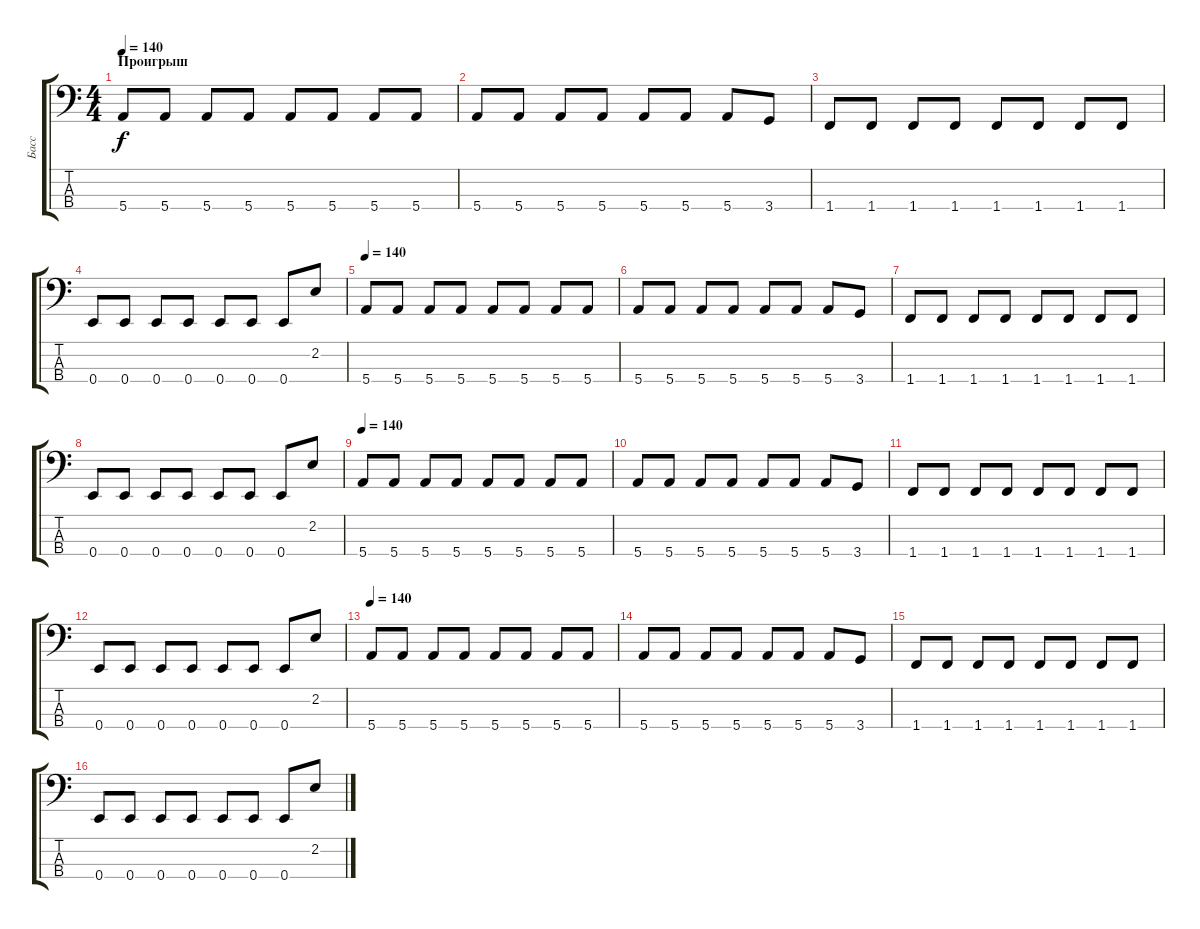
\track ("Басс" "Басс") {instrument electricbassfinger}
\staff {score tabs}
\tuning (G2 D2 A1 E1) {hide}
\ts (4 4)
\section ("" "Проигрыш")
\tempo 140
\clef f4
\ks c
5.4.8{dy f} 5.4.8 5.4.8 5.4.8 5.4.8 5.4.8 5.4.8 5.4.8 |
5.4.8 5.4.8 5.4.8 5.4.8 5.4.8 5.4.8 5.4.8 3.4.8 |
1.4.8 1.4.8 1.4.8 1.4.8 1.4.8 1.4.8 1.4.8 1.4.8 |
0.4.8 0.4.8 0.4.8 0.4.8 0.4.8 0.4.8 0.4.8 2.2.8 |
\tempo 140
5.4.8 5.4.8 5.4.8 5.4.8 5.4.8 5.4.8 5.4.8 5.4.8 |
5.4.8 5.4.8 5.4.8 5.4.8 5.4.8 5.4.8 5.4.8 3.4.8 |
1.4.8 1.4.8 1.4.8 1.4.8 1.4.8 1.4.8 1.4.8 1.4.8 |
0.4.8 0.4.8 0.4.8 0.4.8 0.4.8 0.4.8 0.4.8 2.2.8 |
\tempo 140
5.4.8 5.4.8 5.4.8 5.4.8 5.4.8 5.4.8 5.4.8 5.4.8 |
5.4.8 5.4.8 5.4.8 5.4.8 5.4.8 5.4.8 5.4.8 3.4.8 |
1.4.8 1.4.8 1.4.8 1.4.8 1.4.8 1.4.8 1.4.8 1.4.8 |
0.4.8 0.4.8 0.4.8 0.4.8 0.4.8 0.4.8 0.4.8 2.2.8 |
\tempo 140
5.4.8 5.4.8 5.4.8 5.4.8 5.4.8 5.4.8 5.4.8 5.4.8 |
5.4.8 5.4.8 5.4.8 5.4.8 5.4.8 5.4.8 5.4.8 3.4.8 |
1.4.8 1.4.8 1.4.8 1.4.8 1.4.8 1.4.8 1.4.8 1.4.8 |
0.4.8 0.4.8 0.4.8 0.4.8 0.4.8 0.4.8 0.4.8 2.2.8
